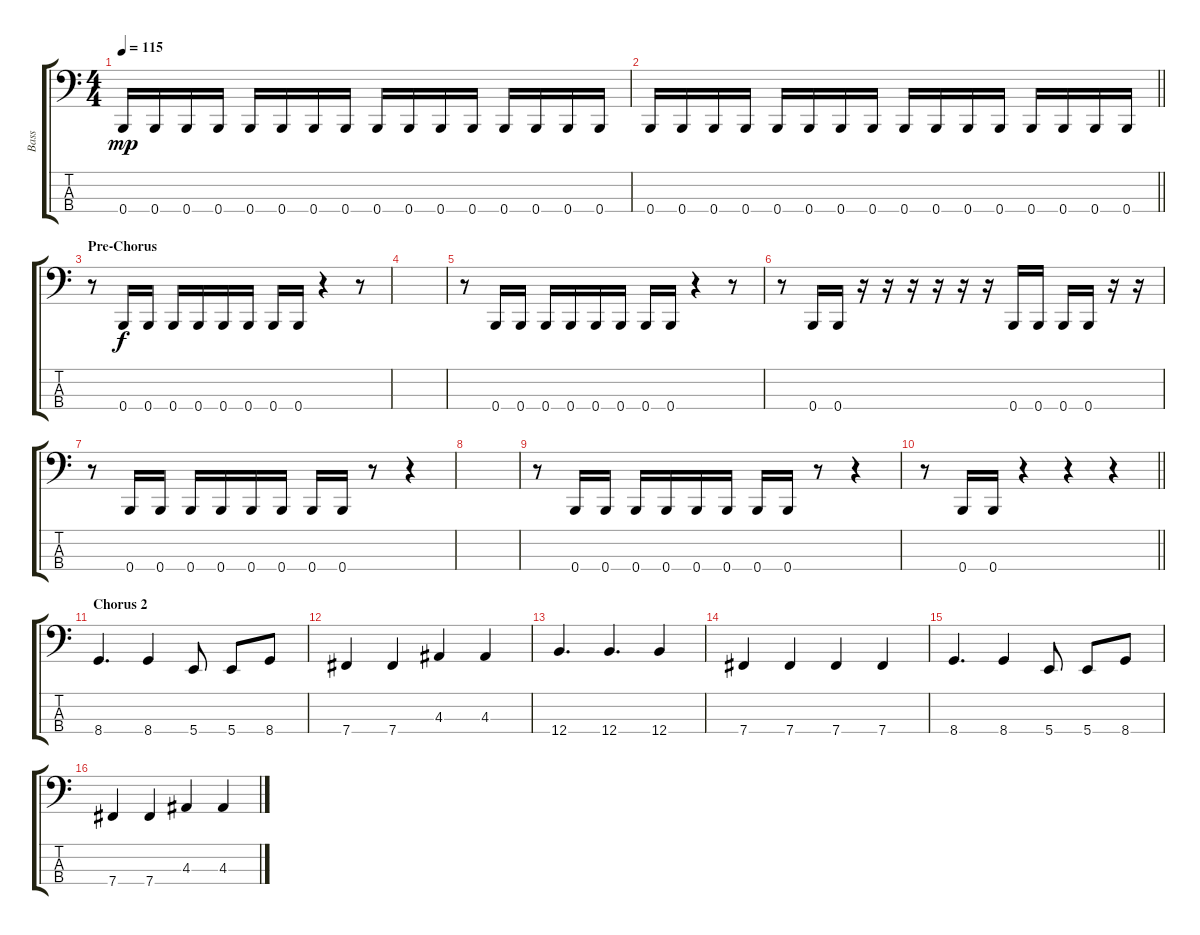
\track ("Bass" "Bass") {instrument electricbasspick}
\staff {score tabs}
\tuning (E2 B1 Gb1 B0) {hide}
\ts (4 4)
\tempo 115
\clef f4
\ks c
0.4.16{dy mp} 0.4.16 0.4.16 0.4.16 0.4.16 0.4.16 0.4.16 0.4.16 0.4.16 0.4.16 0.4.16 0.4.16 0.4.16 0.4.16 0.4.16 0.4.16 |
\barLineRight lightlight
0.4.16 0.4.16 0.4.16 0.4.16 0.4.16 0.4.16 0.4.16 0.4.16 0.4.16 0.4.16 0.4.16 0.4.16 0.4.16 0.4.16 0.4.16 0.4.16 |
\section ("" "Pre-Chorus")
r.8 0.4.16{dy f} 0.4.16 0.4.16 0.4.16 0.4.16 0.4.16 0.4.16 0.4.16 r.4 r.8 |
|
r.8 0.4.16 0.4.16 0.4.16 0.4.16 0.4.16 0.4.16 0.4.16 0.4.16 r.4 r.8 |
r.8 0.4.16 0.4.16 r.16 r.16 r.16 r.16 r.16 r.16 0.4.16 0.4.16 0.4.16 0.4.16 r.16 r.16 |
r.8 0.4.16 0.4.16 0.4.16 0.4.16 0.4.16 0.4.16 0.4.16 0.4.16 r.8 r.4 |
|
r.8 0.4.16 0.4.16 0.4.16 0.4.16 0.4.16 0.4.16 0.4.16 0.4.16 r.8 r.4 |
\barLineRight lightlight
r.8 0.4.16 0.4.16 r.4 r.4 r.4 |
\section ("" "Chorus 2")
8.4.4{d} 8.4.4 5.4.8 5.4.8 8.4.8 |
7.4.4 7.4.4 4.3.4 4.3.4 |
12.4.4{d} 12.4.4{d} 12.4.4 |
7.4.4 7.4.4 7.4.4 7.4.4 |
8.4.4{d} 8.4.4 5.4.8 5.4.8 8.4.8 |
7.4.4 7.4.4 4.3.4 4.3.4
